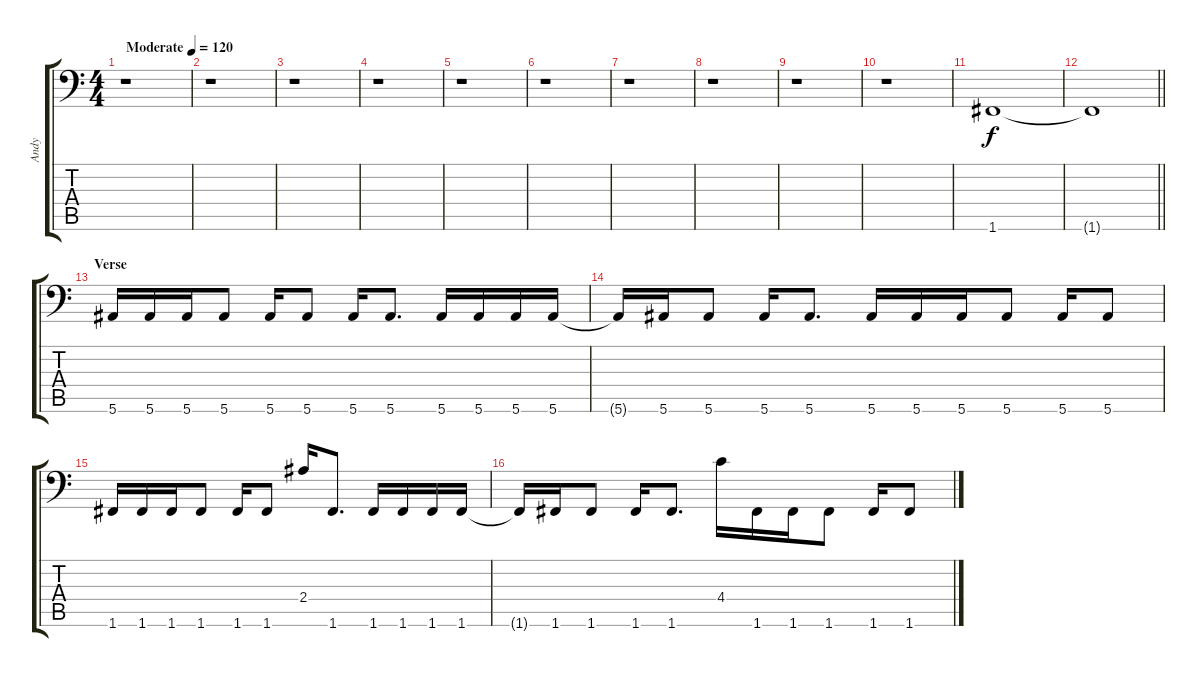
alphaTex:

\track ("Andy" "Andy") {instrument overdrivenguitar}
\staff {score tabs}
\tuning (Bb3 F3 Db3 Ab2 Eb2 F1) {hide}
\ts (4 4)
\tempo (120 "Moderate")
\clef f4
\ks c
r.1{dy f instrument overdrivenguitar} |
r.1 |
r.1 |
r.1 |
r.1 |
r.1 |
r.1 |
r.1 |
r.1 |
r.1 |
1.6.1{volume 13} |
\barLineRight lightlight
1.6{t}.1 |
\section ("" "Verse")
5.6.16{volume 13} 5.6.16 5.6.16 5.6.8 5.6.16 5.6.8 5.6.16 5.6.8{d} 5.6.16 5.6.16 5.6.16 5.6.16 |
5.6{t}.16 5.6.16 5.6.8 5.6.16 5.6.8{d} 5.6.16 5.6.16 5.6.16 5.6.8 5.6.16 5.6.8 |
1.6.16 1.6.16 1.6.16 1.6.8 1.6.16 1.6.8 2.4.16 1.6.8{d} 1.6.16 1.6.16 1.6.16 1.6.16 |
1.6{t}.16 1.6.16 1.6.8 1.6.16 1.6.8{d} 4.4.16 1.6.16 1.6.16 1.6.8 1.6.16 1.6.8
